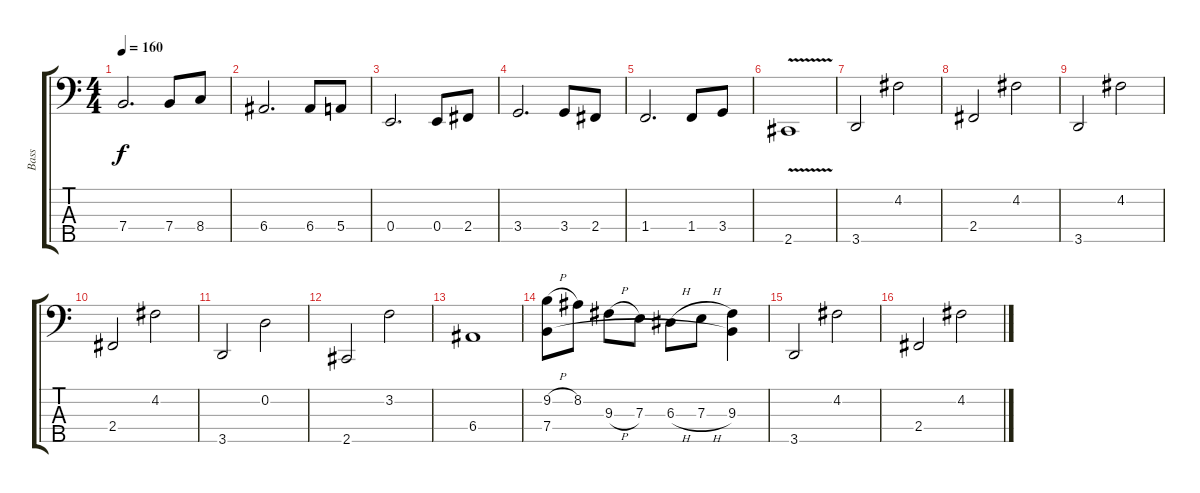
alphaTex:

\track ("Bass" "Bass") {instrument slapbass1}
\staff {score tabs}
\tuning (G2 D2 A1 E1 B0) {hide}
\ts (4 4)
\tempo 160
\clef f4
\ks c
7.4.2{d dy f} 7.4.8 8.4.8 |
6.4.2{d} 6.4.8 5.4.8 |
0.4.2{d} 0.4.8 2.4.8 |
3.4.2{d} 3.4.8 2.4.8 |
1.4.2{d} 1.4.8 3.4.8 |
2.5{v}.1 |
3.5.2 4.2.2 |
2.4.2 4.2.2 |
3.5.2 4.2.2 |
2.4.2 4.2.2 |
3.5.2 0.2.2 |
2.5.2 3.2.2 |
6.4.1 |
(9.2{h} 7.4).8 8.2.8 9.3{h}.8 7.3.8 6.3{h}.8 7.3{h}.8 (9.3 7.4{t}).4 |
3.5.2 4.2.2 |
2.4.2 4.2.2
